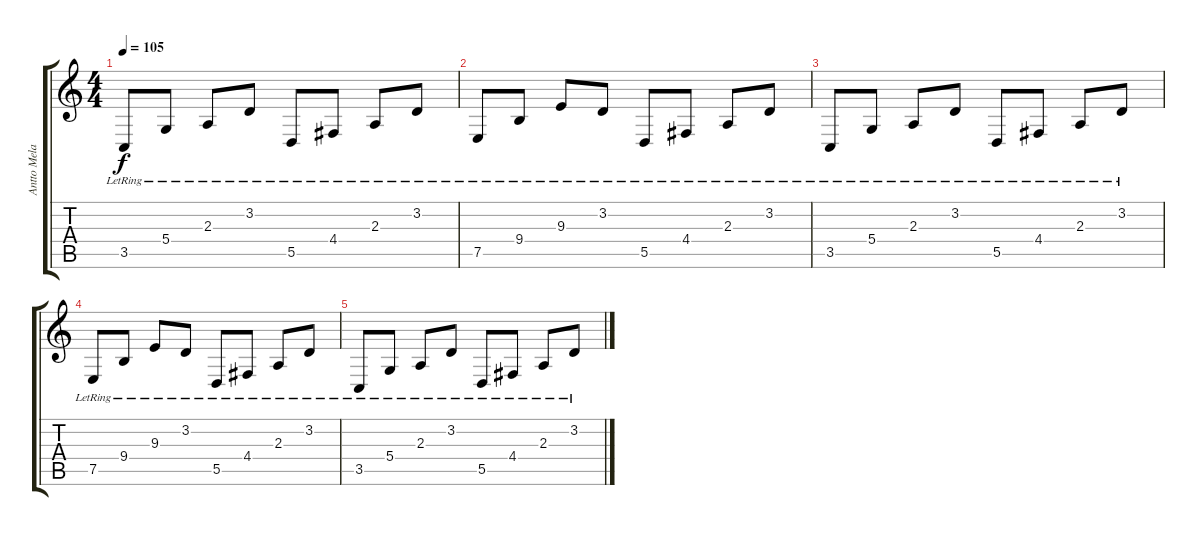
\track ("Antto Melasniemi (Keyboard)" "Antto Mela") {instrument electricgrandpiano}
\staff {score tabs}
\tuning (E4 B3 G3 D3 A2 E2) {hide}
\ts (4 4)
\tempo 105
\clef g2
\ks c
3.5{lr}.8{dy f} 5.4{lr}.8 2.3{lr}.8 3.2{lr}.8 5.5{lr}.8 4.4{lr}.8 2.3{lr}.8 3.2{lr}.8 |
7.5{lr}.8 9.4{lr}.8 9.3{lr}.8 3.2{lr}.8 5.5{lr}.8 4.4{lr}.8 2.3{lr}.8 3.2{lr}.8 |
3.5{lr}.8 5.4{lr}.8 2.3{lr}.8 3.2{lr}.8 5.5{lr}.8 4.4{lr}.8 2.3{lr}.8 3.2{lr}.8 |
7.5{lr}.8 9.4{lr}.8 9.3{lr}.8 3.2{lr}.8 5.5{lr}.8 4.4{lr}.8 2.3{lr}.8 3.2{lr}.8 |
3.5{lr}.8 5.4{lr}.8 2.3{lr}.8 3.2{lr}.8 5.5{lr}.8 4.4{lr}.8 2.3{lr}.8 3.2{lr}.8
